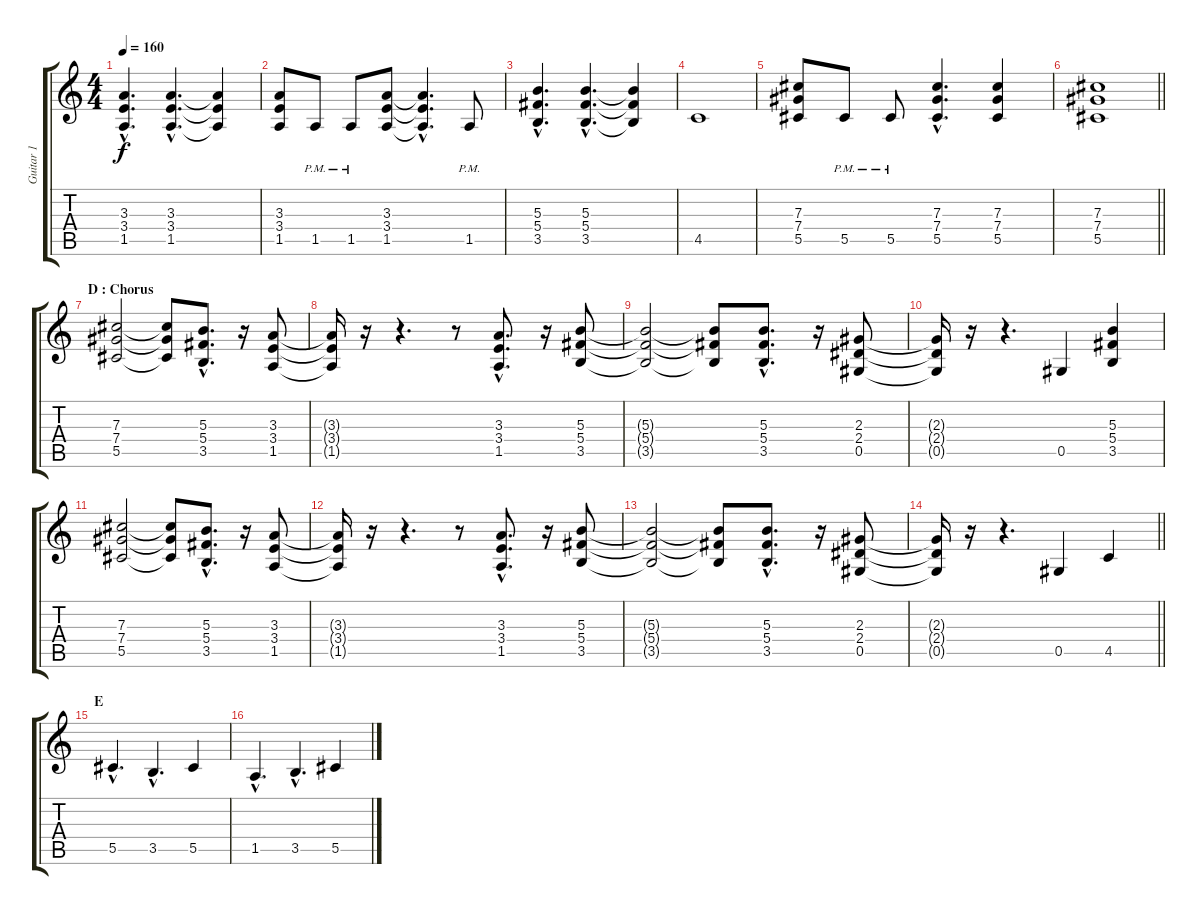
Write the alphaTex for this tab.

\track ("Guitar 1" "Guitar 1") {instrument overdrivenguitar}
\staff {score tabs}
\tuning (Eb4 Bb3 Gb3 Db3 Ab2 Eb2) {hide}
\ts (4 4)
\tempo 160
\clef g2
\ks c
(3.3{hac} 3.4{hac} 1.5{hac}).4{d dy f} (3.3{hac} 3.4{hac} 1.5{hac}).4{d} (3.3{t} 3.4{t} 1.5{t}).4 |
(3.3 3.4 1.5).8 1.5{pm}.8 1.5{pm}.8 (3.3 3.4 1.5).8 (3.3{hac t} 3.4{hac t} 1.5{hac t}).4{d} 1.5{pm}.8 |
(5.3{hac} 5.4{hac} 3.5{hac}).4{d} (5.3{hac} 5.4{hac} 3.5{hac}).4{d} (5.3{t} 5.4{t} 3.5{t}).4 |
4.5.1 |
(7.3 7.4 5.5).8 5.5{pm}.8 5.5{pm}.8 (7.3{hac} 7.4{hac} 5.5{hac}).4{d} (7.3 7.4 5.5).4 |
\barLineRight lightlight
(7.3 7.4 5.5).1 |
\section ("" "D : Chorus")
(7.3 7.4 5.5).2 (7.3{t} 7.4{t} 5.5{t}).8 (5.3{hac} 5.4{hac} 3.5{hac}).8{d} r.16 (3.3 3.4 1.5).8 |
(3.3{t} 3.4{t} 1.5{t}).16 r.16 r.4{d} r.8 (3.3{hac} 3.4{hac} 1.5{hac}).8{d} r.16 (5.3 5.4 3.5).8 |
(5.3{t} 5.4{t} 3.5{t}).2 (5.3{t} 5.4{t} 3.5{t}).8 (5.3{hac} 5.4{hac} 3.5{hac}).8{d} r.16 (2.3 2.4 0.5).8 |
(2.3{t} 2.4{t} 0.5{t}).16 r.16 r.4{d} 0.5.4 (5.3 5.4 3.5).4 |
(7.3 7.4 5.5).2 (7.3{t} 7.4{t} 5.5{t}).8 (5.3{hac} 5.4{hac} 3.5{hac}).8{d} r.16 (3.3 3.4 1.5).8 |
(3.3{t} 3.4{t} 1.5{t}).16 r.16 r.4{d} r.8 (3.3{hac} 3.4{hac} 1.5{hac}).8{d} r.16 (5.3 5.4 3.5).8 |
(5.3{t} 5.4{t} 3.5{t}).2 (5.3{t} 5.4{t} 3.5{t}).8 (5.3{hac} 5.4{hac} 3.5{hac}).8{d} r.16 (2.3 2.4 0.5).8 |
\barLineRight lightlight
(2.3{t} 2.4{t} 0.5{t}).16 r.16 r.4{d} 0.5.4 4.5.4 |
\section ("" "E")
5.5{hac}.4{d} 3.5{hac}.4{d} 5.5.4 |
1.5{hac}.4{d} 3.5{hac}.4{d} 5.5.4
